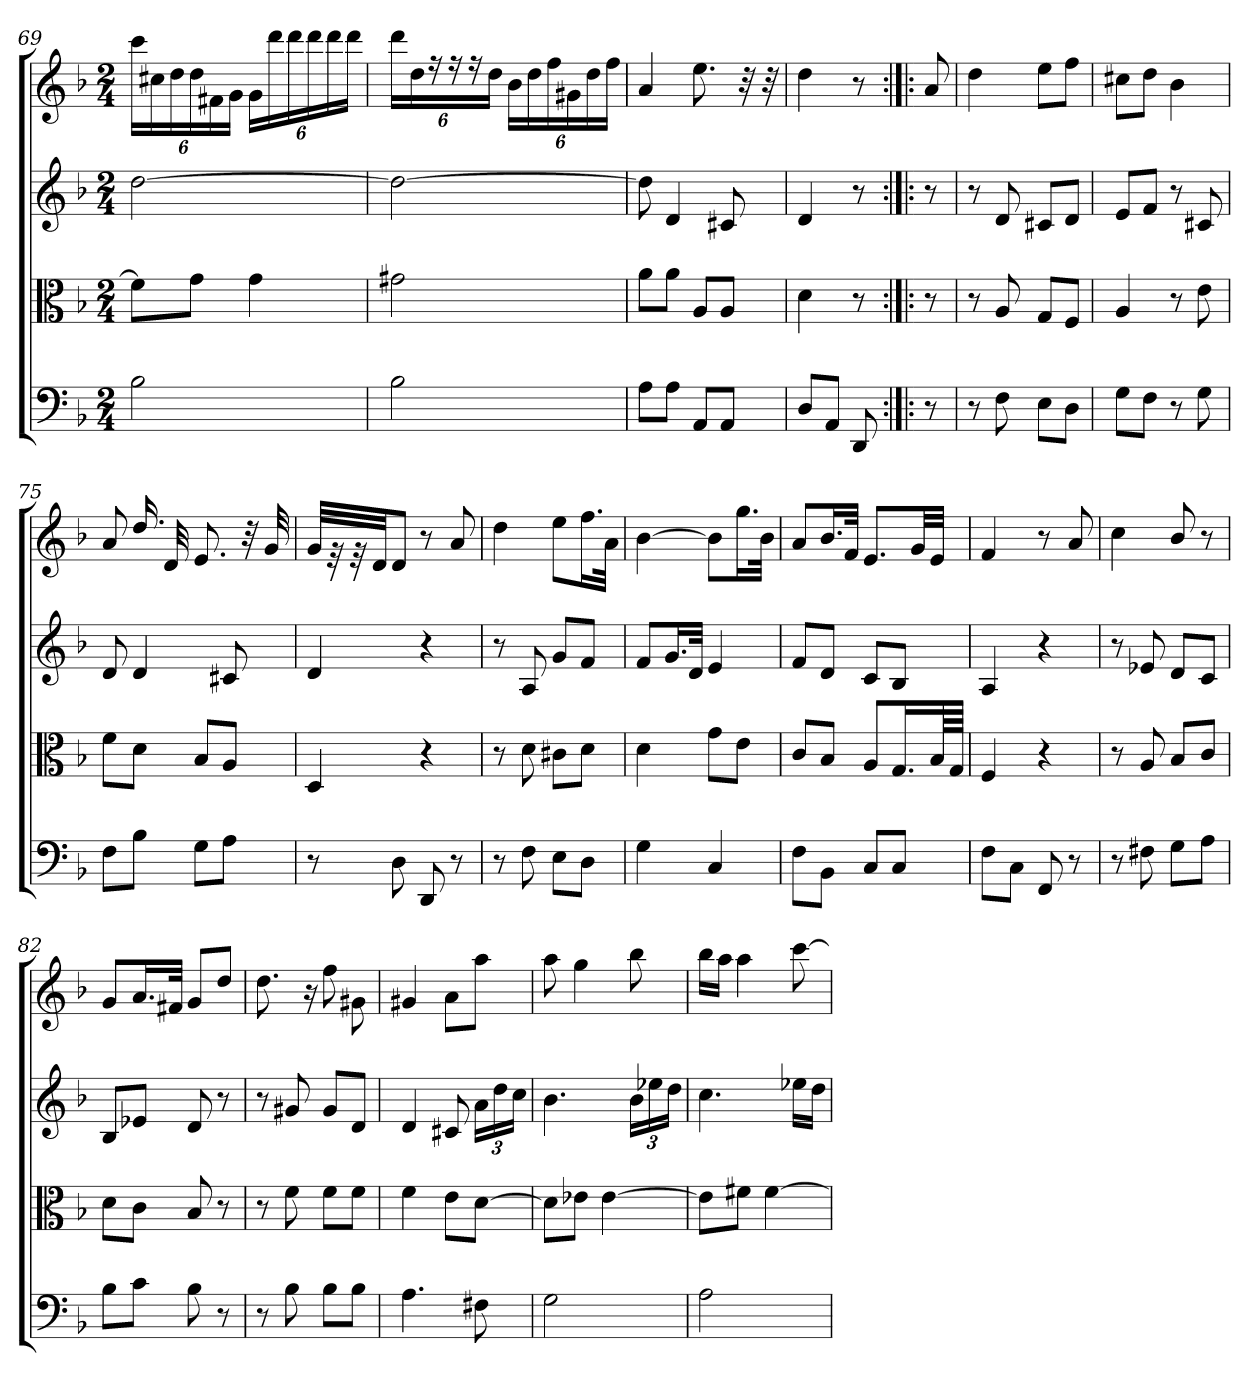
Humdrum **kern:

**kern	**kern	**kern	**kern
*part4	*part3	*part2	*part1
*staff4	*staff3	*staff2	*staff1
*clefF4	*clefC3	*clefG2	*clefG2
*k[b-]	*k[b-]	*k[b-]	*k[b-]
*d:	*d:	*d:	*d:
*M2/4	*M2/4	*M2/4	*M2/4
=69	=69	=69	=69
2B-\	8f#\L]	[2dd\	24ccc\LL
.	.	.	24cc#X\
.	.	.	24dd\
.	8g\J	.	24dd\
.	.	.	24f#X\
.	.	.	24g\JJ
.	4g\	.	24g\LL
.	.	.	24ddd\
.	.	.	24ddd\
.	.	.	24ddd\
.	.	.	24ddd\
.	.	.	24ddd\JJ
=70	=70	=70	=70
2B-\	2g#X\	2dd\_	24ddd\LL
.	.	.	24dd\
.	.	.	24r
.	.	.	24r
.	.	.	24r
.	.	.	24dd\JJ
.	.	.	24b-\LL
.	.	.	24dd\
.	.	.	24ff\
.	.	.	24g#X\
.	.	.	24dd\
.	.	.	24ff\JJ
=71	=71	=71	=71
8A\L	8a\L	8dd\]	4a/
8A\J	8a\J	4d/	.
8AA/L	8A/L	.	8.ee\
8AA/J	8A/J	8c#X/	.
.	.	.	32r
.	.	.	32r
=72	=72	=72	=72
8D/L	4d\	4d/	4dd\
8AA/J	.	.	.
8DD/	8r	8r	8r
=:|!|:	=:|!|:	=:|!|:	=:|!|:
8r	8r	8r	8a/
=73	=73	=73	=73
8r	8r	8r	4dd\
8F\	8A/	8d/	.
8E\L	8G/L	8c#X/L	8ee\L
8D\J	8F/J	8d/J	8ff\J
=74	=74	=74	=74
8G\L	4A/	8e/L	8cc#X\L
8F\J	.	8f/J	8dd\J
8r	8r	8r	4b-\
8G\	8e\	8c#X/	.
=75	=75	=75	=75
8F\L	8f\L	8d/	8a/
8B-\J	8d\J	4d/	16.dd/
.	.	.	32d/
8G\L	8B-/L	.	8.e/
8A\J	8A/J	8c#X/	.
.	.	.	32r
.	.	.	32g/
=76	=76	=76	=76
8r	4D/	4d/	32g/LLL
.	.	.	32r
.	.	.	32r
.	.	.	32d/JJ
8D\	.	.	8d/J
8DD/	4r	4r	8r
8r	.	.	8a/
=77	=77	=77	=77
8r	8r	8r	4dd\
8F\	8d\	8A/	.
8E\L	8c#X\L	8g/L	8ee\L
8D\J	8d\J	8f/J	16.ff\L
.	.	.	32a\JJk
=78	=78	=78	=78
4G\	4d\	8f/L	[4b-\
.	.	16.g/L	.
.	.	32d/JJk	.
4C/	8g\L	4e/	8b-\L]
.	8e\J	.	16.gg\L
.	.	.	32b-\JJk
=79	=79	=79	=79
8F\L	8c/L	8f/L	8a/L
8BB-\J	8B-/J	8d/J	16.b-/L
.	.	.	32f/JJk
8C/L	8A/L	8c/L	8.e/L
8C/J	16.G/L	8B-/J	.
.	.	.	32g/LL
.	64B-/LL	.	32e/JJJ
.	64G/JJJJ	.	.
=80	=80	=80	=80
8F\L	4F/	4A/	4f/
8C\J	.	.	.
8FF/	4r	4r	8r
8r	.	.	8a/
=81	=81	=81	=81
8r	8r	8r	4cc\
8F#X\	8A/	8e-X/	.
8G\L	8B-/L	8d/L	8b-/
8A\J	8c/J	8c/J	8r
=82	=82	=82	=82
8B-\L	8d\L	8B-/L	8g/L
8c\J	8c\J	8e-X/J	16.a/L
.	.	.	32f#X/JJk
8B-\	8B-/	8d/	8g/L
8r	8r	8r	8dd/J
=83	=83	=83	=83
8r	8r	8r	8.dd\
8B-\	8f\	8g#X/	.
.	.	.	16r
8B-\L	8f\L	8g#/L	8ff\
8B-\J	8f\J	8d/J	8g#X\
=84	=84	=84	=84
4.A\	4f\	4d/	4g#X/
.	8e\L	8c#X/	8a\L
8F#X\	[8d\J	24a\LL	8aa\J
.	.	24dd\	.
.	.	24cc\JJ	.
=85	=85	=85	=85
2G\	8d\L]	4.b-\	8aa\
.	8e-X\J	.	4gg\
.	[4e-\	.	.
.	.	24b-\LL	8bb-\
.	.	24ee-X\	.
.	.	24dd\JJ	.
=86	=86	=86	=86
2A\	8e-\L]	4.cc\	16bb-\LL
.	.	.	16aa\JJ
.	8f#X\J	.	4aa\
.	[4f#\	.	.
.	.	16ee-X\LL	[8ccc\
.	.	16dd\JJ	.
=	=	=	=
*-	*-	*-	*-
